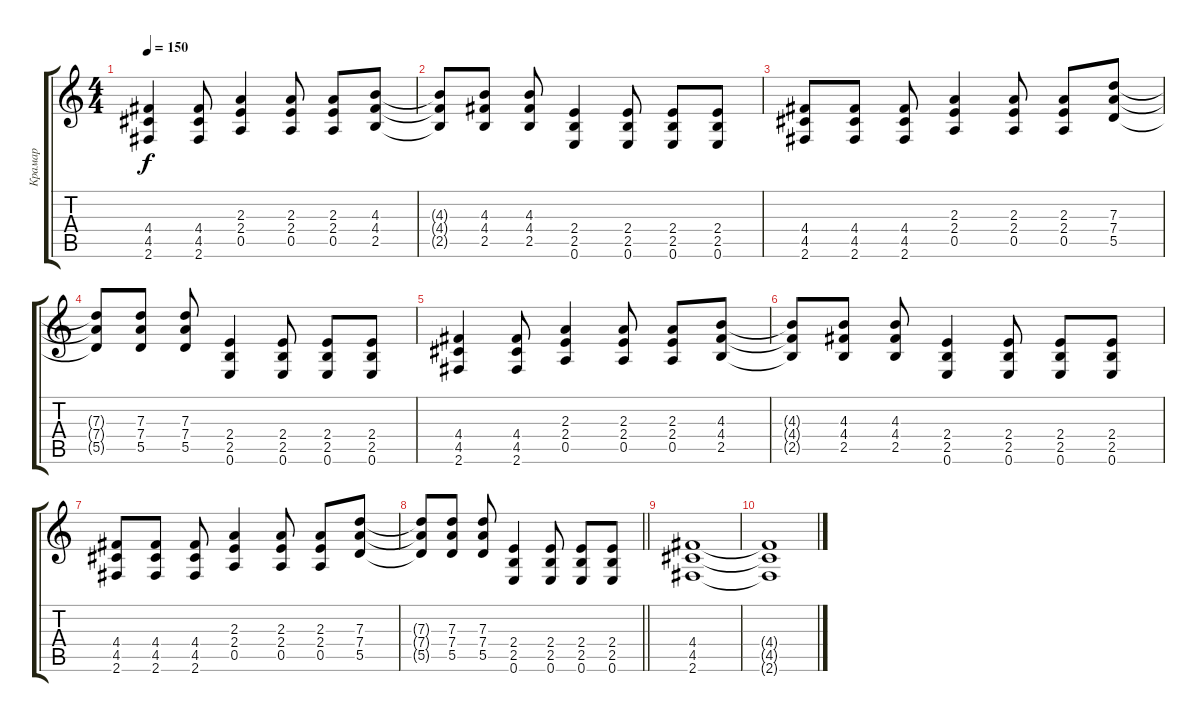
\track ("Крамар" "Крамар") {instrument overdrivenguitar}
\staff {score tabs}
\tuning (E4 B3 G3 D3 A2 E2) {hide}
\ts (4 4)
\tempo 150
\clef g2
\ks c
(4.4 4.5 2.6).4{dy f} (4.4 4.5 2.6).8 (2.3 2.4 0.5).4 (2.3 2.4 0.5).8 (2.3 2.4 0.5).8 (4.3 4.4 2.5).8 |
(4.3{t} 4.4{t} 2.5{t}).8 (4.3 4.4 2.5).8 (4.3 4.4 2.5).8 (2.4 2.5 0.6).4 (2.4 2.5 0.6).8 (2.4 2.5 0.6).8 (2.4 2.5 0.6).8 |
(4.4 4.5 2.6).8 (4.4 4.5 2.6).8 (4.4 4.5 2.6).8 (2.3 2.4 0.5).4 (2.3 2.4 0.5).8 (2.3 2.4 0.5).8 (7.3 7.4 5.5).8 |
(7.3{t} 7.4{t} 5.5{t}).8 (7.3 7.4 5.5).8 (7.3 7.4 5.5).8 (2.4 2.5 0.6).4 (2.4 2.5 0.6).8 (2.4 2.5 0.6).8 (2.4 2.5 0.6).8 |
(4.4 4.5 2.6).4 (4.4 4.5 2.6).8 (2.3 2.4 0.5).4 (2.3 2.4 0.5).8 (2.3 2.4 0.5).8 (4.3 4.4 2.5).8 |
(4.3{t} 4.4{t} 2.5{t}).8 (4.3 4.4 2.5).8 (4.3 4.4 2.5).8 (2.4 2.5 0.6).4 (2.4 2.5 0.6).8 (2.4 2.5 0.6).8 (2.4 2.5 0.6).8 |
(4.4 4.5 2.6).8 (4.4 4.5 2.6).8 (4.4 4.5 2.6).8 (2.3 2.4 0.5).4 (2.3 2.4 0.5).8 (2.3 2.4 0.5).8 (7.3 7.4 5.5).8 |
\barLineRight lightlight
(7.3{t} 7.4{t} 5.5{t}).8 (7.3 7.4 5.5).8 (7.3 7.4 5.5).8 (2.4 2.5 0.6).4 (2.4 2.5 0.6).8 (2.4 2.5 0.6).8 (2.4 2.5 0.6).8 |
(4.4 4.5 2.6).1 |
(4.4{t} 4.5{t} 2.6{t}).1
